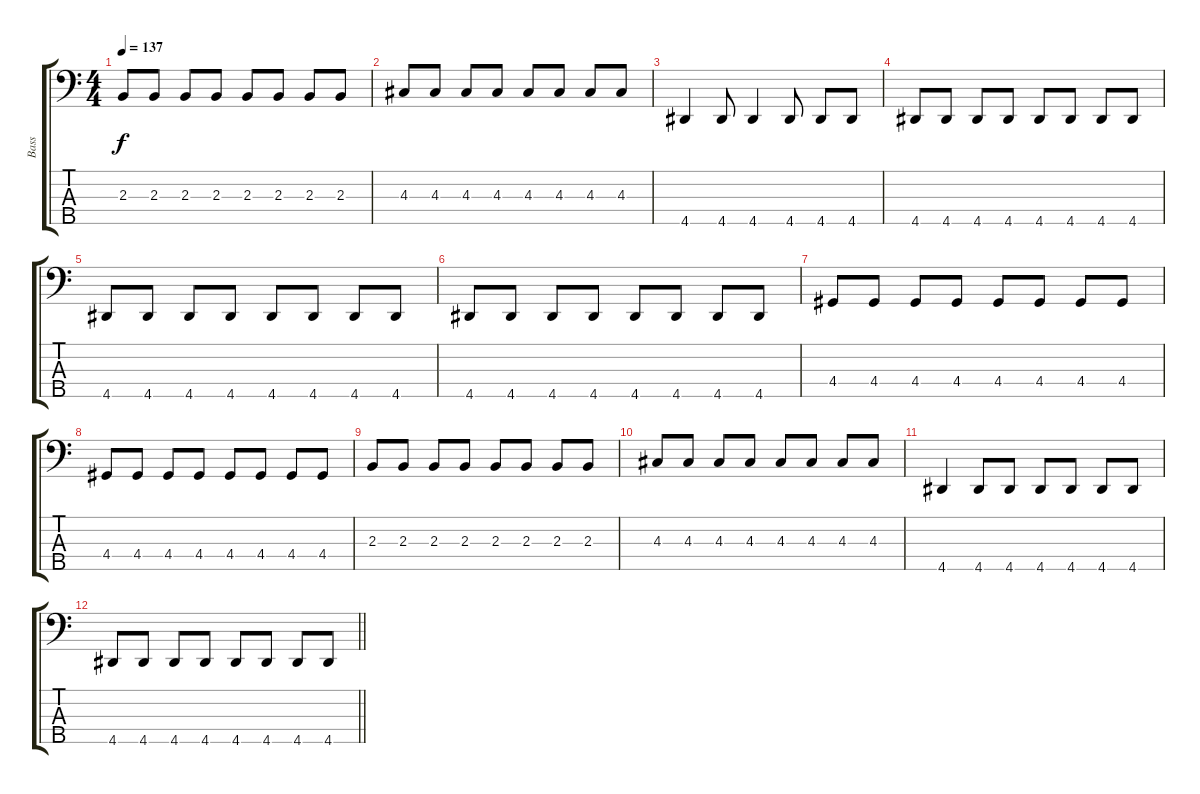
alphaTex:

\track ("Bass" "Bass") {instrument electricbassfinger}
\staff {score tabs}
\tuning (G2 D2 A1 E1 B0) {hide}
\ts (4 4)
\tempo 137
\clef f4
\ks c
2.3.8{dy f volume 8} 2.3.8 2.3.8 2.3.8 2.3.8 2.3.8 2.3.8 2.3.8 |
4.3.8 4.3.8 4.3.8 4.3.8 4.3.8 4.3.8 4.3.8 4.3.8 |
4.5.4 4.5.8 4.5.4 4.5.8 4.5.8 4.5.8 |
4.5.8 4.5.8 4.5.8 4.5.8 4.5.8 4.5.8 4.5.8 4.5.8 |
4.5.8{volume 0} 4.5.8 4.5.8 4.5.8 4.5.8 4.5.8 4.5.8 4.5.8 |
4.5.8 4.5.8 4.5.8 4.5.8 4.5.8 4.5.8 4.5.8 4.5.8 |
4.4.8 4.4.8 4.4.8 4.4.8 4.4.8 4.4.8 4.4.8 4.4.8 |
4.4.8 4.4.8 4.4.8 4.4.8 4.4.8 4.4.8 4.4.8 4.4.8 |
2.3.8 2.3.8 2.3.8 2.3.8 2.3.8 2.3.8 2.3.8 2.3.8 |
4.3.8 4.3.8 4.3.8 4.3.8 4.3.8 4.3.8 4.3.8 4.3.8 |
4.5.4 4.5.8 4.5.8 4.5.8 4.5.8 4.5.8 4.5.8 |
\barLineRight lightlight
4.5.8 4.5.8 4.5.8 4.5.8 4.5.8 4.5.8 4.5.8 4.5.8
